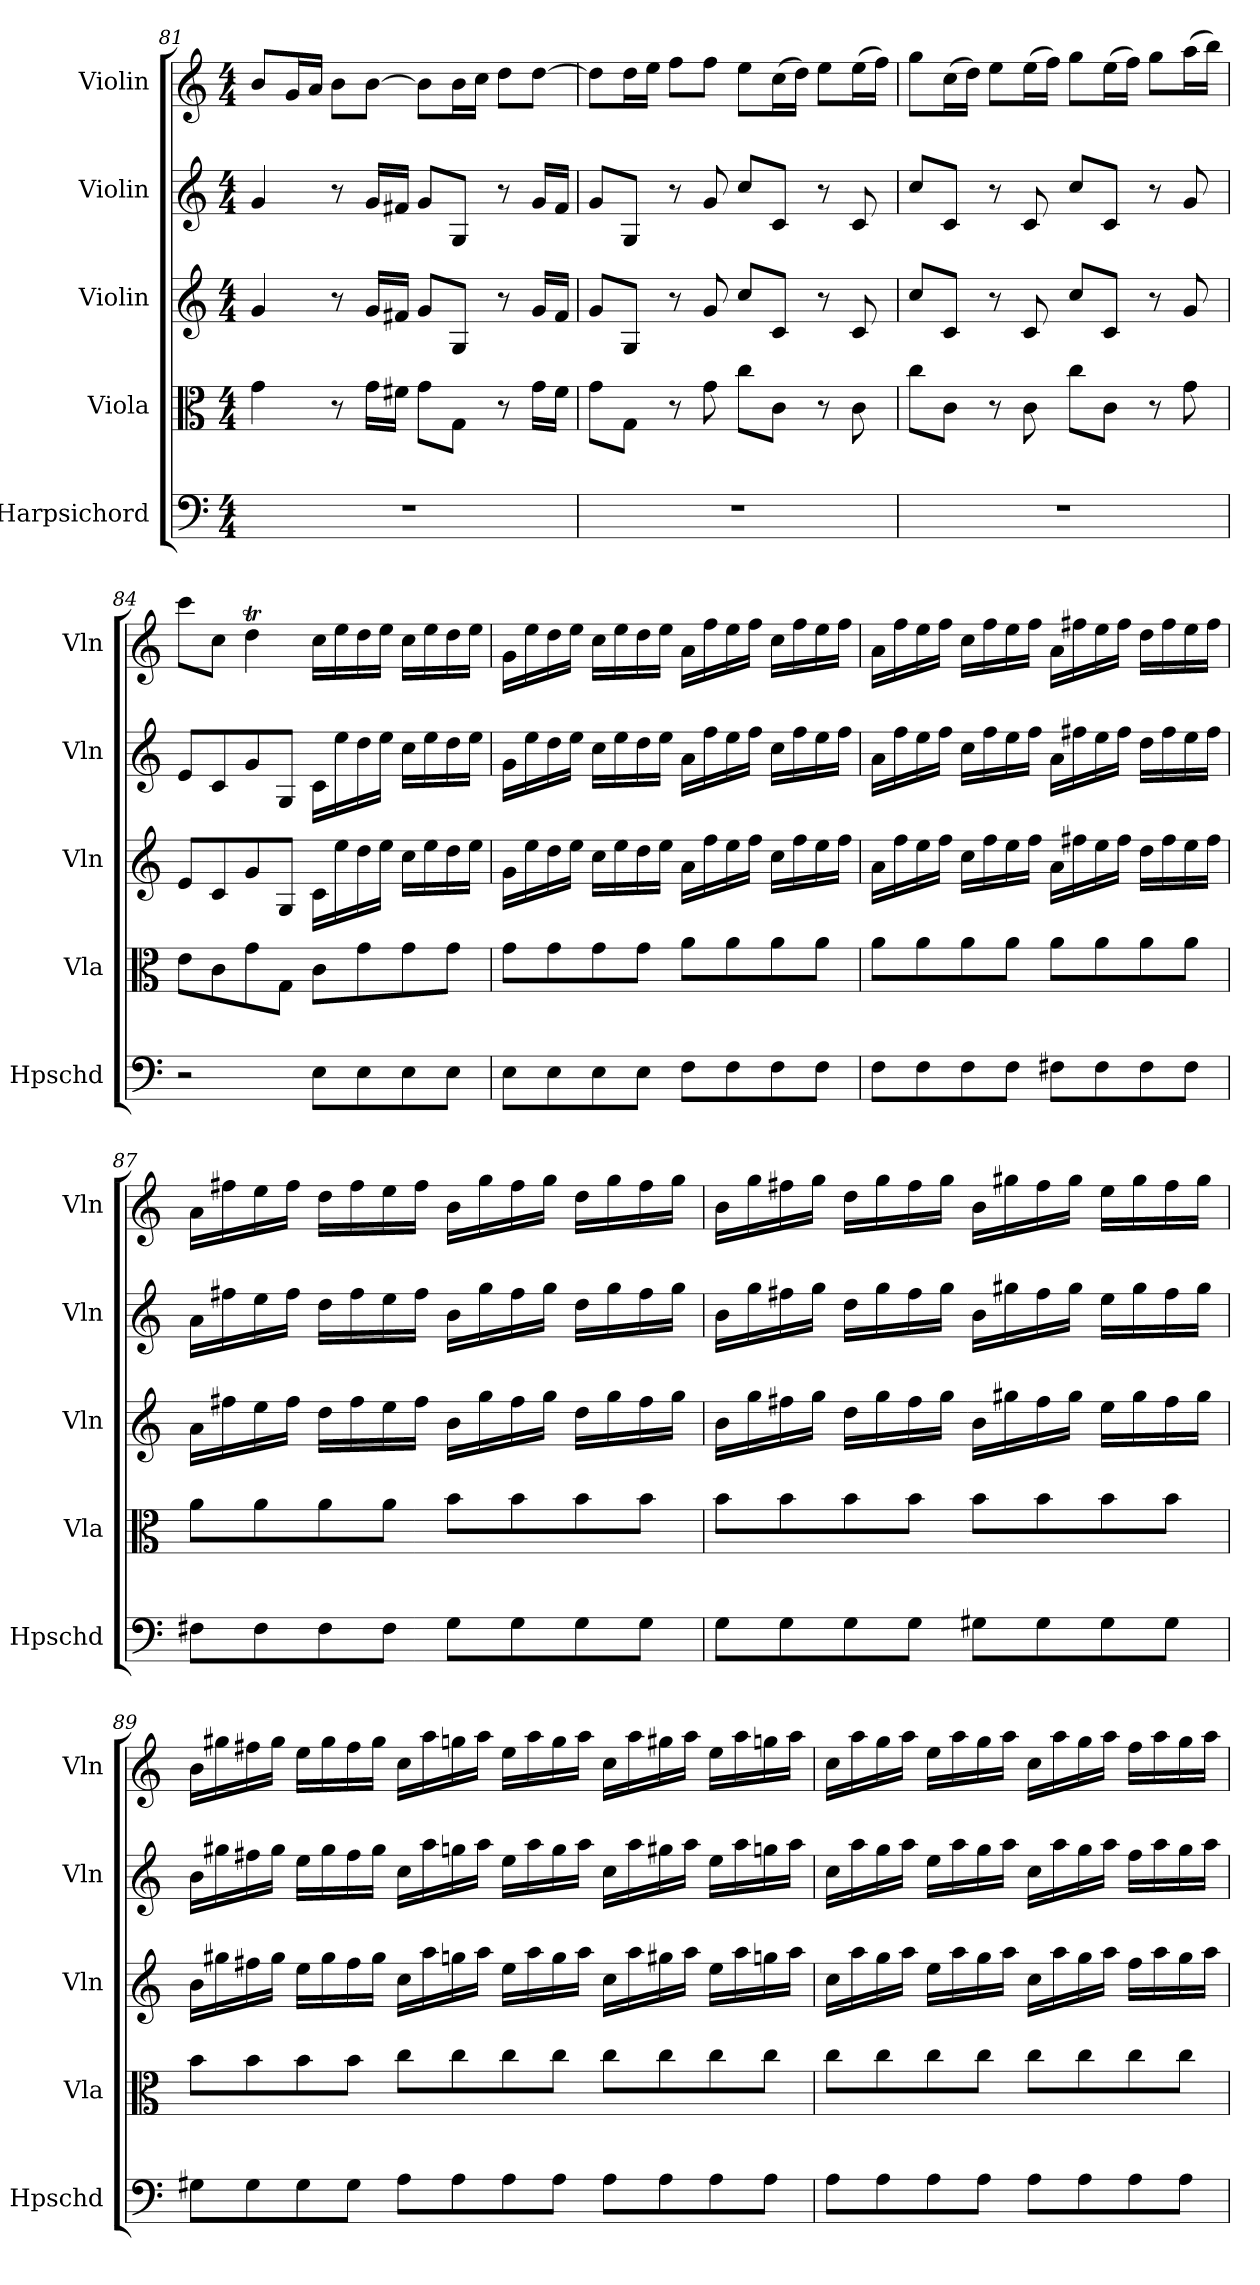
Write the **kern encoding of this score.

**kern	**kern	**kern	**kern	**kern
*part5	*part4	*part3	*part2	*part1
*staff5	*staff4	*staff3	*staff2	*staff1
*I"Harpsichord	*I"Viola	*I"Violin	*I"Violin	*I"Violin
*I'Hpschd	*I'Vla	*I'Vln	*I'Vln	*I'Vln
*clefF4	*clefC3	*clefG2	*clefG2	*clefG2
*k[]	*k[]	*k[]	*k[]	*k[]
*C:	*C:	*C:	*C:	*C:
*M4/4	*M4/4	*M4/4	*M4/4	*M4/4
=81	=81	=81	=81	=81
1r	4g\	4g/	4g/	8b/L
.	.	.	.	16g/L
.	.	.	.	16a/JJ
.	8r	8r	8r	8b\L
.	16g\LL	16g/LL	16g/LL	[8b\J
.	16f#X\JJ	16f#X/JJ	16f#X/JJ	.
.	8g\L	8g/L	8g/L	8b\L]
.	8G\J	8G/J	8G/J	16b\L
.	.	.	.	16cc\JJ
.	8r	8r	8r	8dd\L
.	16g\LL	16g/LL	16g/LL	[8dd\J
.	16f#\JJ	16f#/JJ	16f#/JJ	.
=82	=82	=82	=82	=82
1r	8g\L	8g/L	8g/L	8dd\L]
.	8G\J	8G/J	8G/J	16dd\L
.	.	.	.	16ee\JJ
.	8r	8r	8r	8ff\L
.	8g\	8g/	8g/	8ff\J
.	8cc\L	8cc/L	8cc/L	8ee\L
.	8c\J	8c/J	8c/J	(16cc\L
.	.	.	.	16dd\JJ)
.	8r	8r	8r	8ee\L
.	8c\	8c/	8c/	(16ee\L
.	.	.	.	16ff\JJ)
=83	=83	=83	=83	=83
1r	8cc\L	8cc/L	8cc/L	8gg\L
.	8c\J	8c/J	8c/J	(16cc\L
.	.	.	.	16dd\JJ)
.	8r	8r	8r	8ee\L
.	8c\	8c/	8c/	(16ee\L
.	.	.	.	16ff\JJ)
.	8cc\L	8cc/L	8cc/L	8gg\L
.	8c\J	8c/J	8c/J	(16ee\L
.	.	.	.	16ff\JJ)
.	8r	8r	8r	8gg\L
.	8g\	8g/	8g/	(16aa\L
.	.	.	.	16bb\JJ)
=84	=84	=84	=84	=84
2r	8e\L	8e/L	8e/L	8ccc\L
.	8c\	8c/	8c/	8cc\J
.	8g\	8g/	8g/	4ddT\
.	8G\J	8G/J	8G/J	.
8E\L	8c\L	16c\LL	16c\LL	16cc\LL
.	.	16ee\	16ee\	16ee\
8E\	8g\	16dd\	16dd\	16dd\
.	.	16ee\JJ	16ee\JJ	16ee\JJ
8E\	8g\	16cc\LL	16cc\LL	16cc\LL
.	.	16ee\	16ee\	16ee\
8E\J	8g\J	16dd\	16dd\	16dd\
.	.	16ee\JJ	16ee\JJ	16ee\JJ
=85	=85	=85	=85	=85
8E\L	8g\L	16g\LL	16g\LL	16g\LL
.	.	16ee\	16ee\	16ee\
8E\	8g\	16dd\	16dd\	16dd\
.	.	16ee\JJ	16ee\JJ	16ee\JJ
8E\	8g\	16cc\LL	16cc\LL	16cc\LL
.	.	16ee\	16ee\	16ee\
8E\J	8g\J	16dd\	16dd\	16dd\
.	.	16ee\JJ	16ee\JJ	16ee\JJ
8F\L	8a\L	16a\LL	16a\LL	16a\LL
.	.	16ff\	16ff\	16ff\
8F\	8a\	16ee\	16ee\	16ee\
.	.	16ff\JJ	16ff\JJ	16ff\JJ
8F\	8a\	16cc\LL	16cc\LL	16cc\LL
.	.	16ff\	16ff\	16ff\
8F\J	8a\J	16ee\	16ee\	16ee\
.	.	16ff\JJ	16ff\JJ	16ff\JJ
=86	=86	=86	=86	=86
8F\L	8a\L	16a\LL	16a\LL	16a\LL
.	.	16ff\	16ff\	16ff\
8F\	8a\	16ee\	16ee\	16ee\
.	.	16ff\JJ	16ff\JJ	16ff\JJ
8F\	8a\	16cc\LL	16cc\LL	16cc\LL
.	.	16ff\	16ff\	16ff\
8F\J	8a\J	16ee\	16ee\	16ee\
.	.	16ff\JJ	16ff\JJ	16ff\JJ
8F#X\L	8a\L	16a\LL	16a\LL	16a\LL
.	.	16ff#X\	16ff#X\	16ff#X\
8F#\	8a\	16ee\	16ee\	16ee\
.	.	16ff#\JJ	16ff#\JJ	16ff#\JJ
8F#\	8a\	16dd\LL	16dd\LL	16dd\LL
.	.	16ff#\	16ff#\	16ff#\
8F#\J	8a\J	16ee\	16ee\	16ee\
.	.	16ff#\JJ	16ff#\JJ	16ff#\JJ
=87	=87	=87	=87	=87
8F#X\L	8a\L	16a\LL	16a\LL	16a\LL
.	.	16ff#X\	16ff#X\	16ff#X\
8F#\	8a\	16ee\	16ee\	16ee\
.	.	16ff#\JJ	16ff#\JJ	16ff#\JJ
8F#\	8a\	16dd\LL	16dd\LL	16dd\LL
.	.	16ff#\	16ff#\	16ff#\
8F#\J	8a\J	16ee\	16ee\	16ee\
.	.	16ff#\JJ	16ff#\JJ	16ff#\JJ
8G\L	8b\L	16b\LL	16b\LL	16b\LL
.	.	16gg\	16gg\	16gg\
8G\	8b\	16ff#\	16ff#\	16ff#\
.	.	16gg\JJ	16gg\JJ	16gg\JJ
8G\	8b\	16dd\LL	16dd\LL	16dd\LL
.	.	16gg\	16gg\	16gg\
8G\J	8b\J	16ff#\	16ff#\	16ff#\
.	.	16gg\JJ	16gg\JJ	16gg\JJ
=88	=88	=88	=88	=88
8G\L	8b\L	16b\LL	16b\LL	16b\LL
.	.	16gg\	16gg\	16gg\
8G\	8b\	16ff#X\	16ff#X\	16ff#X\
.	.	16gg\JJ	16gg\JJ	16gg\JJ
8G\	8b\	16dd\LL	16dd\LL	16dd\LL
.	.	16gg\	16gg\	16gg\
8G\J	8b\J	16ff#\	16ff#\	16ff#\
.	.	16gg\JJ	16gg\JJ	16gg\JJ
8G#X\L	8b\L	16b\LL	16b\LL	16b\LL
.	.	16gg#X\	16gg#X\	16gg#X\
8G#\	8b\	16ff#\	16ff#\	16ff#\
.	.	16gg#\JJ	16gg#\JJ	16gg#\JJ
8G#\	8b\	16ee\LL	16ee\LL	16ee\LL
.	.	16gg#\	16gg#\	16gg#\
8G#\J	8b\J	16ff#\	16ff#\	16ff#\
.	.	16gg#\JJ	16gg#\JJ	16gg#\JJ
=89	=89	=89	=89	=89
8G#X\L	8b\L	16b\LL	16b\LL	16b\LL
.	.	16gg#X\	16gg#X\	16gg#X\
8G#\	8b\	16ff#X\	16ff#X\	16ff#X\
.	.	16gg#\JJ	16gg#\JJ	16gg#\JJ
8G#\	8b\	16ee\LL	16ee\LL	16ee\LL
.	.	16gg#\	16gg#\	16gg#\
8G#\J	8b\J	16ff#\	16ff#\	16ff#\
.	.	16gg#\JJ	16gg#\JJ	16gg#\JJ
8A\L	8cc\L	16cc\LL	16cc\LL	16cc\LL
.	.	16aa\	16aa\	16aa\
8A\	8cc\	16ggn\	16ggn\	16ggn\
.	.	16aa\JJ	16aa\JJ	16aa\JJ
8A\	8cc\	16ee\LL	16ee\LL	16ee\LL
.	.	16aa\	16aa\	16aa\
8A\J	8cc\J	16gg\	16gg\	16gg\
.	.	16aa\JJ	16aa\JJ	16aa\JJ
8A\L	8cc\L	16cc\LL	16cc\LL	16cc\LL
.	.	16aa\	16aa\	16aa\
8A\	8cc\	16gg#X\	16gg#X\	16gg#X\
.	.	16aa\JJ	16aa\JJ	16aa\JJ
8A\	8cc\	16ee\LL	16ee\LL	16ee\LL
.	.	16aa\	16aa\	16aa\
8A\J	8cc\J	16ggn\	16ggn\	16ggn\
.	.	16aa\JJ	16aa\JJ	16aa\JJ
=90	=90	=90	=90	=90
8A\L	8cc\L	16cc\LL	16cc\LL	16cc\LL
.	.	16aa\	16aa\	16aa\
8A\	8cc\	16gg\	16gg\	16gg\
.	.	16aa\JJ	16aa\JJ	16aa\JJ
8A\	8cc\	16ee\LL	16ee\LL	16ee\LL
.	.	16aa\	16aa\	16aa\
8A\J	8cc\J	16gg\	16gg\	16gg\
.	.	16aa\JJ	16aa\JJ	16aa\JJ
8A\L	8cc\L	16cc\LL	16cc\LL	16cc\LL
.	.	16aa\	16aa\	16aa\
8A\	8cc\	16gg\	16gg\	16gg\
.	.	16aa\JJ	16aa\JJ	16aa\JJ
8A\	8cc\	16ff\LL	16ff\LL	16ff\LL
.	.	16aa\	16aa\	16aa\
8A\J	8cc\J	16gg\	16gg\	16gg\
.	.	16aa\JJ	16aa\JJ	16aa\JJ
=	=	=	=	=
*-	*-	*-	*-	*-
